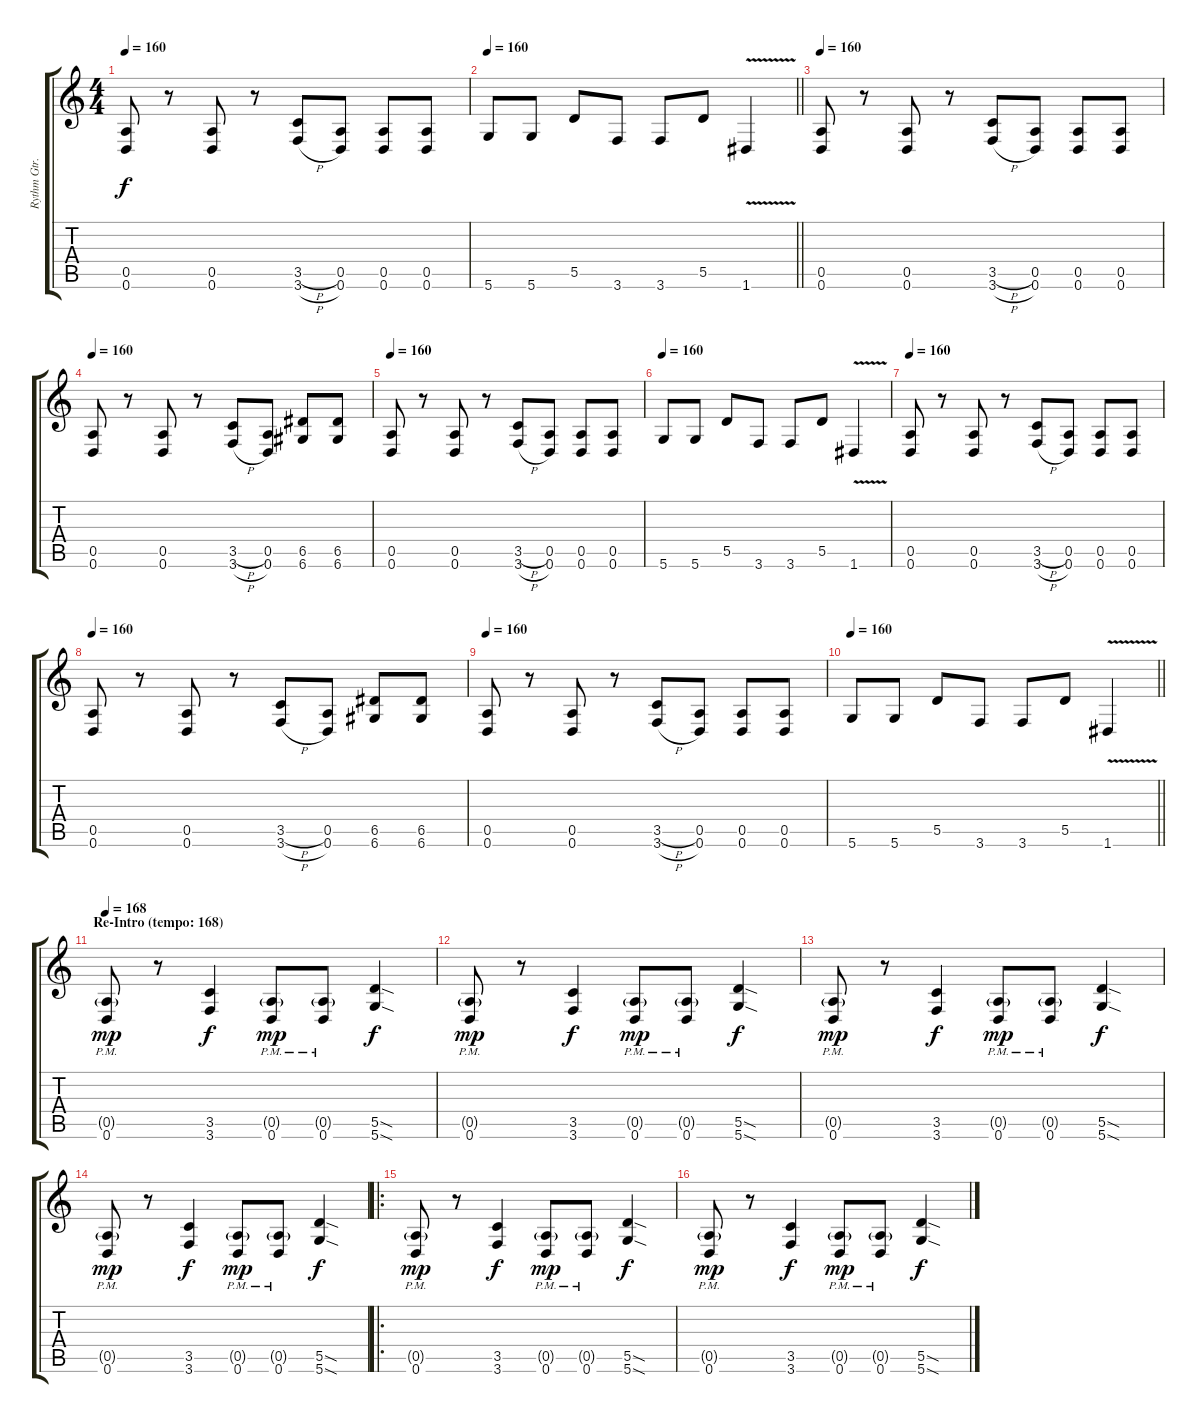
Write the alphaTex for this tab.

\track ("Rythm Gtr. (J. Laukkonen)" "Rythm Gtr.") {instrument distortionguitar}
\staff {score tabs}
\tuning (E4 B3 G3 D3 A2 D2) {hide}
\ts (4 4)
\tempo 160
\clef g2
\ks c
(0.5 0.6).8{dy f} r.8 (0.5 0.6).8 r.8 (3.5{h} 3.6{h}).8 (0.5 0.6).8 (0.5 0.6).8 (0.5 0.6).8 |
\tempo 160
\barLineRight lightlight
5.6.8 5.6.8 5.5.8 3.6.8 3.6.8 5.5.8 1.6{v}.4 |
\tempo 160
(0.5 0.6).8 r.8 (0.5 0.6).8 r.8 (3.5{h} 3.6{h}).8 (0.5 0.6).8 (0.5 0.6).8 (0.5 0.6).8 |
\tempo 160
(0.5 0.6).8 r.8 (0.5 0.6).8 r.8 (3.5{h} 3.6{h}).8 (0.5 0.6).8 (6.5 6.6).8 (6.5 6.6).8 |
\tempo 160
(0.5 0.6).8 r.8 (0.5 0.6).8 r.8 (3.5{h} 3.6{h}).8 (0.5 0.6).8 (0.5 0.6).8 (0.5 0.6).8 |
\tempo 160
5.6.8 5.6.8 5.5.8 3.6.8 3.6.8 5.5.8 1.6{v}.4 |
\tempo 160
(0.5 0.6).8 r.8 (0.5 0.6).8 r.8 (3.5{h} 3.6{h}).8 (0.5 0.6).8 (0.5 0.6).8 (0.5 0.6).8 |
\tempo 160
(0.5 0.6).8 r.8 (0.5 0.6).8 r.8 (3.5{h} 3.6{h}).8 (0.5 0.6).8 (6.5 6.6).8 (6.5 6.6).8 |
\tempo 160
(0.5 0.6).8 r.8 (0.5 0.6).8 r.8 (3.5{h} 3.6{h}).8 (0.5 0.6).8 (0.5 0.6).8 (0.5 0.6).8 |
\tempo 160
\barLineRight lightlight
5.6.8 5.6.8 5.5.8 3.6.8 3.6.8 5.5.8 1.6{v}.4 |
\section ("" "Re-Intro (tempo: 168)")
\tempo 168
(0.5{g pm} 0.6{pm}).8{dy mp} r.8 (3.5 3.6).4{dy f} (0.5{g pm} 0.6{pm}).8{dy mp} (0.5{g pm} 0.6{pm}).8 (5.5{sod} 5.6{sod}).4{dy f} |
(0.5{g pm} 0.6{pm}).8{dy mp} r.8 (3.5 3.6).4{dy f} (0.5{g pm} 0.6{pm}).8{dy mp} (0.5{g pm} 0.6{pm}).8 (5.5{sod} 5.6{sod}).4{dy f} |
(0.5{g pm} 0.6{pm}).8{dy mp} r.8 (3.5 3.6).4{dy f} (0.5{g pm} 0.6{pm}).8{dy mp} (0.5{g pm} 0.6{pm}).8 (5.5{sod} 5.6{sod}).4{dy f} |
(0.5{g pm} 0.6{pm}).8{dy mp} r.8 (3.5 3.6).4{dy f} (0.5{g pm} 0.6{pm}).8{dy mp} (0.5{g pm} 0.6{pm}).8 (5.5{sod} 5.6{sod}).4{dy f} |
\ro
(0.5{g pm} 0.6{pm}).8{dy mp} r.8 (3.5 3.6).4{dy f} (0.5{g pm} 0.6{pm}).8{dy mp} (0.5{g pm} 0.6{pm}).8 (5.5{sod} 5.6{sod}).4{dy f} |
(0.5{g pm} 0.6{pm}).8{dy mp} r.8 (3.5 3.6).4{dy f} (0.5{g pm} 0.6{pm}).8{dy mp} (0.5{g pm} 0.6{pm}).8 (5.5{sod} 5.6{sod}).4{dy f}
